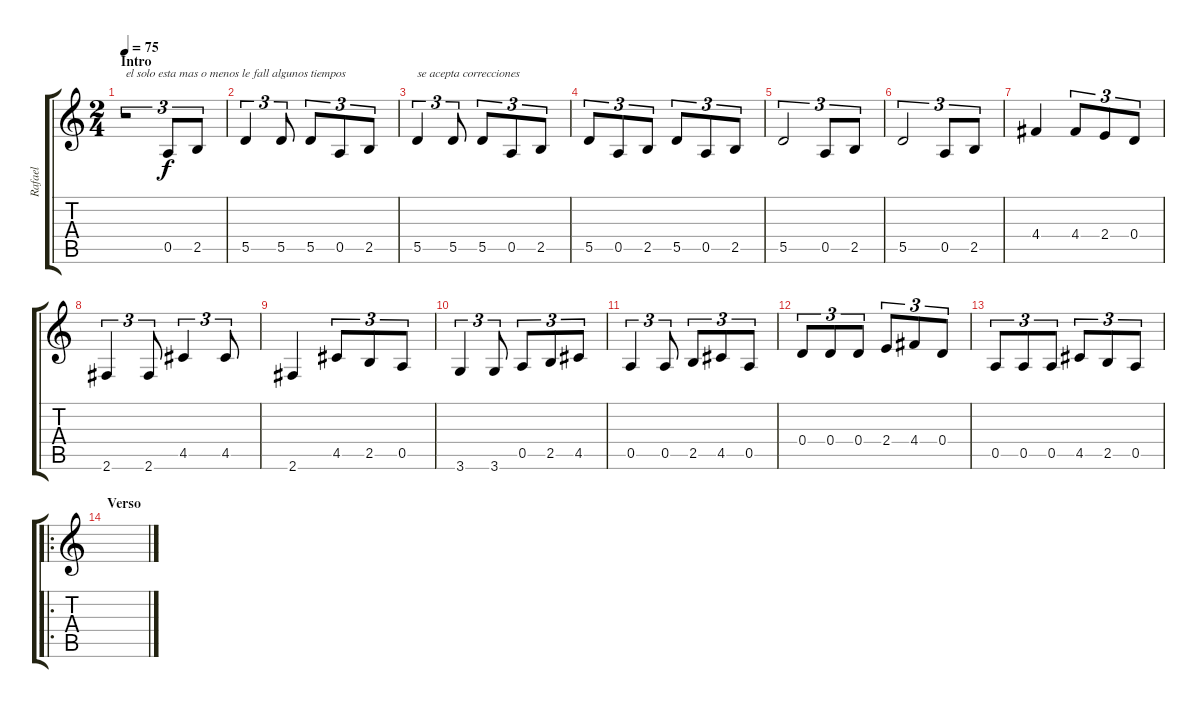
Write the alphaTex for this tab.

\track ("Rafael" "Rafael") {instrument electricguitarmuted}
\staff {score tabs}
\tuning (E4 B3 G3 D3 A2 E2) {hide}
\ts (2 4)
\section ("" "Intro")
\tempo 75
\clef g2
\ks c
r.2{tu (3 2) txt "el solo esta mas o menos le fall algunos tiempos " dy f instrument electricguitarmuted} 0.5.8{tu (3 2)} 2.5.8{tu (3 2)} |
5.5.4{tu (3 2)} 5.5.8{tu (3 2)} 5.5.8{tu (3 2)} 0.5.8{tu (3 2)} 2.5.8{tu (3 2)} |
5.5.4{tu (3 2) txt "se acepta correcciones "} 5.5.8{tu (3 2)} 5.5.8{tu (3 2)} 0.5.8{tu (3 2)} 2.5.8{tu (3 2)} |
5.5.8{tu (3 2)} 0.5.8{tu (3 2)} 2.5.8{tu (3 2)} 5.5.8{tu (3 2)} 0.5.8{tu (3 2)} 2.5.8{tu (3 2)} |
5.5.2{tu (3 2)} 0.5.8{tu (3 2)} 2.5.8{tu (3 2)} |
5.5.2{tu (3 2)} 0.5.8{tu (3 2)} 2.5.8{tu (3 2)} |
4.4.4 4.4.8{tu (3 2)} 2.4.8{tu (3 2)} 0.4.8{tu (3 2)} |
2.6.4{tu (3 2)} 2.6.8{tu (3 2)} 4.5.4{tu (3 2)} 4.5.8{tu (3 2)} |
2.6.4 4.5.8{tu (3 2)} 2.5.8{tu (3 2)} 0.5.8{tu (3 2)} |
3.6.4{tu (3 2)} 3.6.8{tu (3 2)} 0.5.8{tu (3 2)} 2.5.8{tu (3 2)} 4.5.8{tu (3 2)} |
0.5.4{tu (3 2)} 0.5.8{tu (3 2)} 2.5.8{tu (3 2)} 4.5.8{tu (3 2)} 0.5.8{tu (3 2)} |
0.4.8{tu (3 2)} 0.4.8{tu (3 2)} 0.4.8{tu (3 2)} 2.4.8{tu (3 2)} 4.4.8{tu (3 2)} 0.4.8{tu (3 2)} |
0.5.8{tu (3 2)} 0.5.8{tu (3 2)} 0.5.8{tu (3 2)} 4.5.8{tu (3 2)} 2.5.8{tu (3 2)} 0.5.8{tu (3 2)} |
\ro
\section ("" "Verso")
